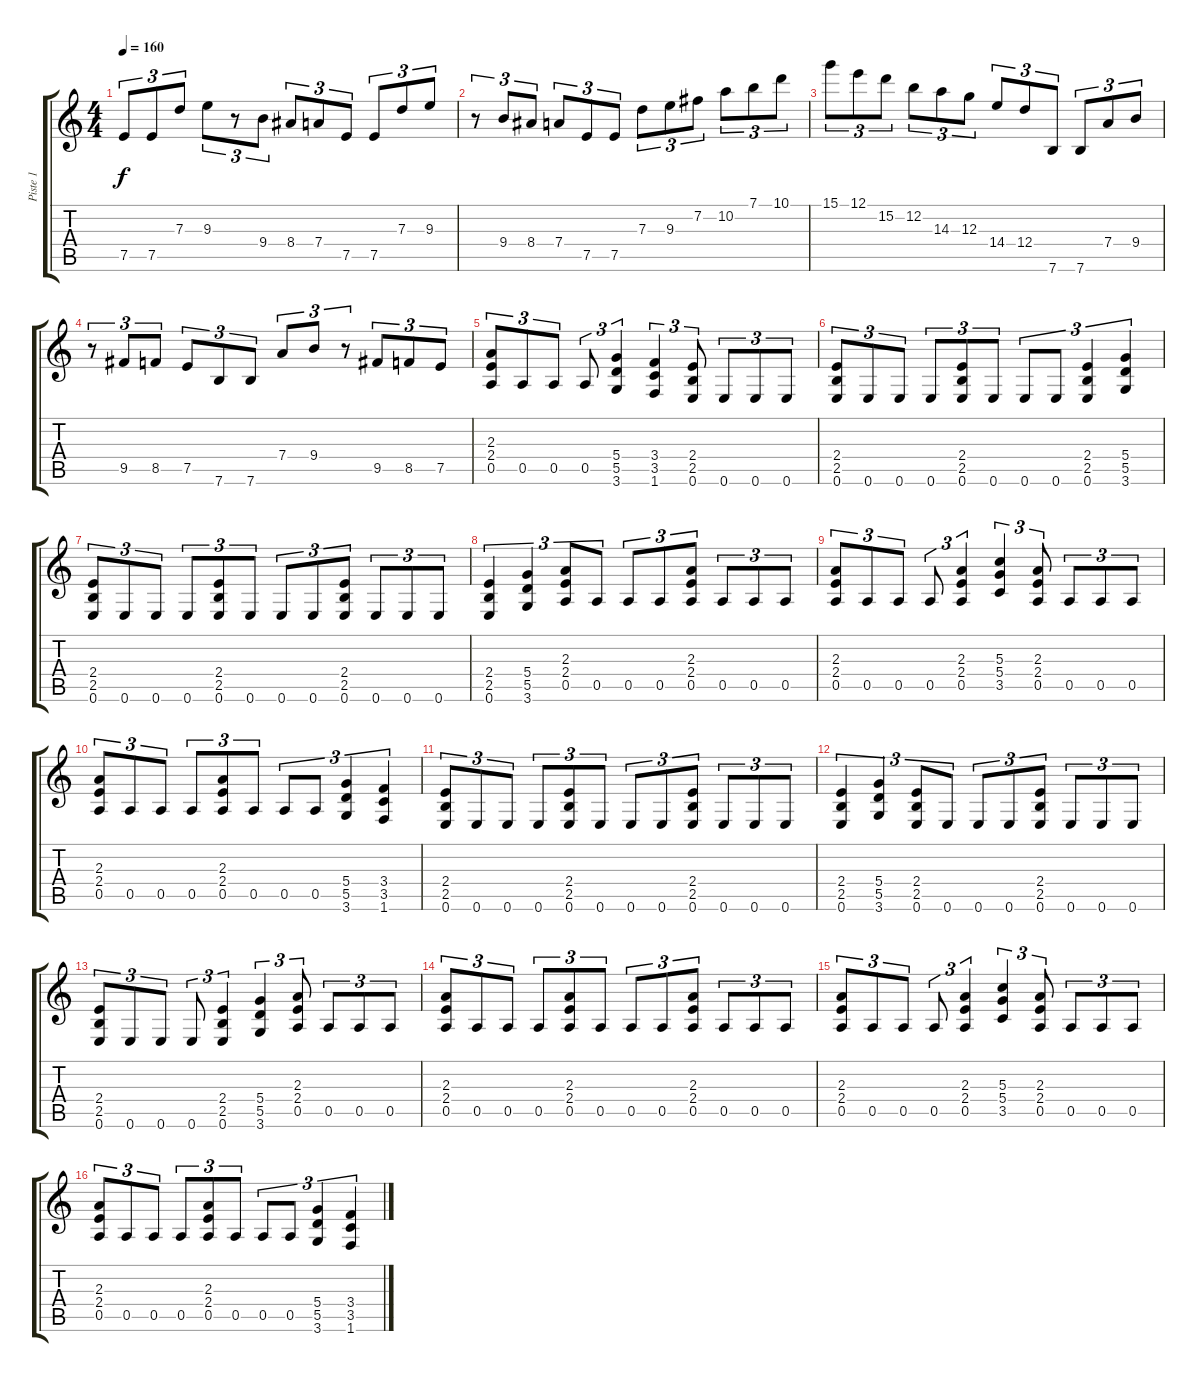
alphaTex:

\track ("Piste 1" "Piste 1") {instrument distortionguitar}
\staff {score tabs}
\tuning (E4 B3 G3 D3 A2 E2) {hide}
\ts (4 4)
\tempo 160
\clef g2
\ks c
7.5.8{tu (3 2) dy f instrument distortionguitar} 7.5.8{tu (3 2)} 7.3.8{tu (3 2)} 9.3.8{tu (3 2)} r.8{tu (3 2)} 9.4.8{tu (3 2)} 8.4.8{tu (3 2)} 7.4.8{tu (3 2)} 7.5.8{tu (3 2)} 7.5.8{tu (3 2)} 7.3.8{tu (3 2)} 9.3.8{tu (3 2)} |
r.8{tu (3 2)} 9.4.8{tu (3 2)} 8.4.8{tu (3 2)} 7.4.8{tu (3 2)} 7.5.8{tu (3 2)} 7.5.8{tu (3 2)} 7.3.8{tu (3 2)} 9.3.8{tu (3 2)} 7.2.8{tu (3 2)} 10.2.8{tu (3 2)} 7.1.8{tu (3 2)} 10.1.8{tu (3 2)} |
15.1.8{tu (3 2)} 12.1.8{tu (3 2)} 15.2.8{tu (3 2)} 12.2.8{tu (3 2)} 14.3.8{tu (3 2)} 12.3.8{tu (3 2)} 14.4.8{tu (3 2)} 12.4.8{tu (3 2)} 7.6.8{tu (3 2)} 7.6.8{tu (3 2)} 7.4.8{tu (3 2)} 9.4.8{tu (3 2)} |
r.8{tu (3 2)} 9.5.8{tu (3 2)} 8.5.8{tu (3 2)} 7.5.8{tu (3 2)} 7.6.8{tu (3 2)} 7.6.8{tu (3 2)} 7.4.8{tu (3 2)} 9.4.8{tu (3 2)} r.8{tu (3 2)} 9.5.8{tu (3 2)} 8.5.8{tu (3 2)} 7.5.8{tu (3 2)} |
(2.3 2.4 0.5).8{tu (3 2)} 0.5.8{tu (3 2)} 0.5.8{tu (3 2)} 0.5.8{tu (3 2)} (5.4 5.5 3.6).4{tu (3 2)} (3.4 3.5 1.6).4{tu (3 2)} (2.4 2.5 0.6).8{tu (3 2)} 0.6.8{tu (3 2)} 0.6.8{tu (3 2)} 0.6.8{tu (3 2)} |
(2.4 2.5 0.6).8{tu (3 2)} 0.6.8{tu (3 2)} 0.6.8{tu (3 2)} 0.6.8{tu (3 2)} (2.4 2.5 0.6).8{tu (3 2)} 0.6.8{tu (3 2)} 0.6.8{tu (3 2)} 0.6.8{tu (3 2)} (2.4 2.5 0.6).4{tu (3 2)} (5.4 5.5 3.6).4{tu (3 2)} |
(2.4 2.5 0.6).8{tu (3 2)} 0.6.8{tu (3 2)} 0.6.8{tu (3 2)} 0.6.8{tu (3 2)} (2.4 2.5 0.6).8{tu (3 2)} 0.6.8{tu (3 2)} 0.6.8{tu (3 2)} 0.6.8{tu (3 2)} (2.4 2.5 0.6).8{tu (3 2)} 0.6.8{tu (3 2)} 0.6.8{tu (3 2)} 0.6.8{tu (3 2)} |
(2.4 2.5 0.6).4{tu (3 2)} (5.4 5.5 3.6).4{tu (3 2)} (2.3 2.4 0.5).8{tu (3 2)} 0.5.8{tu (3 2)} 0.5.8{tu (3 2)} 0.5.8{tu (3 2)} (2.3 2.4 0.5).8{tu (3 2)} 0.5.8{tu (3 2)} 0.5.8{tu (3 2)} 0.5.8{tu (3 2)} |
(2.3 2.4 0.5).8{tu (3 2)} 0.5.8{tu (3 2)} 0.5.8{tu (3 2)} 0.5.8{tu (3 2)} (2.3 2.4 0.5).4{tu (3 2)} (5.3 5.4 3.5).4{tu (3 2)} (2.3 2.4 0.5).8{tu (3 2)} 0.5.8{tu (3 2)} 0.5.8{tu (3 2)} 0.5.8{tu (3 2)} |
(2.3 2.4 0.5).8{tu (3 2)} 0.5.8{tu (3 2)} 0.5.8{tu (3 2)} 0.5.8{tu (3 2)} (2.3 2.4 0.5).8{tu (3 2)} 0.5.8{tu (3 2)} 0.5.8{tu (3 2)} 0.5.8{tu (3 2)} (5.4 5.5 3.6).4{tu (3 2)} (3.4 3.5 1.6).4{tu (3 2)} |
(2.4 2.5 0.6).8{tu (3 2)} 0.6.8{tu (3 2)} 0.6.8{tu (3 2)} 0.6.8{tu (3 2)} (2.4 2.5 0.6).8{tu (3 2)} 0.6.8{tu (3 2)} 0.6.8{tu (3 2)} 0.6.8{tu (3 2)} (2.4 2.5 0.6).8{tu (3 2)} 0.6.8{tu (3 2)} 0.6.8{tu (3 2)} 0.6.8{tu (3 2)} |
(2.4 2.5 0.6).4{tu (3 2)} (5.4 5.5 3.6).4{tu (3 2)} (2.4 2.5 0.6).8{tu (3 2)} 0.6.8{tu (3 2)} 0.6.8{tu (3 2)} 0.6.8{tu (3 2)} (2.4 2.5 0.6).8{tu (3 2)} 0.6.8{tu (3 2)} 0.6.8{tu (3 2)} 0.6.8{tu (3 2)} |
(2.4 2.5 0.6).8{tu (3 2)} 0.6.8{tu (3 2)} 0.6.8{tu (3 2)} 0.6.8{tu (3 2)} (2.4 2.5 0.6).4{tu (3 2)} (5.4 5.5 3.6).4{tu (3 2)} (2.3 2.4 0.5).8{tu (3 2)} 0.5.8{tu (3 2)} 0.5.8{tu (3 2)} 0.5.8{tu (3 2)} |
(2.3 2.4 0.5).8{tu (3 2)} 0.5.8{tu (3 2)} 0.5.8{tu (3 2)} 0.5.8{tu (3 2)} (2.3 2.4 0.5).8{tu (3 2)} 0.5.8{tu (3 2)} 0.5.8{tu (3 2)} 0.5.8{tu (3 2)} (2.3 2.4 0.5).8{tu (3 2)} 0.5.8{tu (3 2)} 0.5.8{tu (3 2)} 0.5.8{tu (3 2)} |
(2.3 2.4 0.5).8{tu (3 2)} 0.5.8{tu (3 2)} 0.5.8{tu (3 2)} 0.5.8{tu (3 2)} (2.3 2.4 0.5).4{tu (3 2)} (5.3 5.4 3.5).4{tu (3 2)} (2.3 2.4 0.5).8{tu (3 2)} 0.5.8{tu (3 2)} 0.5.8{tu (3 2)} 0.5.8{tu (3 2)} |
(2.3 2.4 0.5).8{tu (3 2)} 0.5.8{tu (3 2)} 0.5.8{tu (3 2)} 0.5.8{tu (3 2)} (2.3 2.4 0.5).8{tu (3 2)} 0.5.8{tu (3 2)} 0.5.8{tu (3 2)} 0.5.8{tu (3 2)} (5.4 5.5 3.6).4{tu (3 2)} (3.4 3.5 1.6).4{tu (3 2)}
